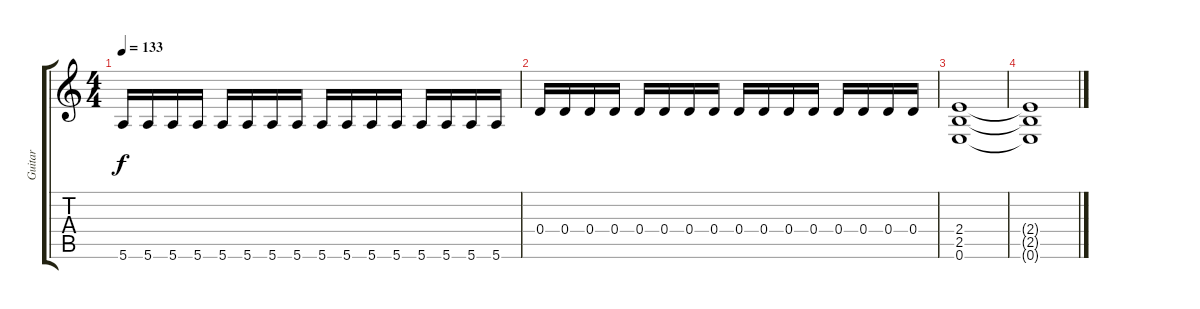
\track ("Guitar" "Guitar") {instrument distortionguitar}
\staff {score tabs}
\tuning (E4 B3 G3 D3 A2 E2) {hide}
\ts (4 4)
\tempo 133
\clef g2
\ks c
5.6.16{dy f} 5.6.16 5.6.16 5.6.16 5.6.16 5.6.16 5.6.16 5.6.16 5.6.16 5.6.16 5.6.16 5.6.16 5.6.16 5.6.16 5.6.16 5.6.16 |
0.4.16 0.4.16 0.4.16 0.4.16 0.4.16 0.4.16 0.4.16 0.4.16 0.4.16 0.4.16 0.4.16 0.4.16 0.4.16 0.4.16 0.4.16 0.4.16 |
(2.4 2.5 0.6).1 |
(2.4{t} 2.5{t} 0.6{t}).1
